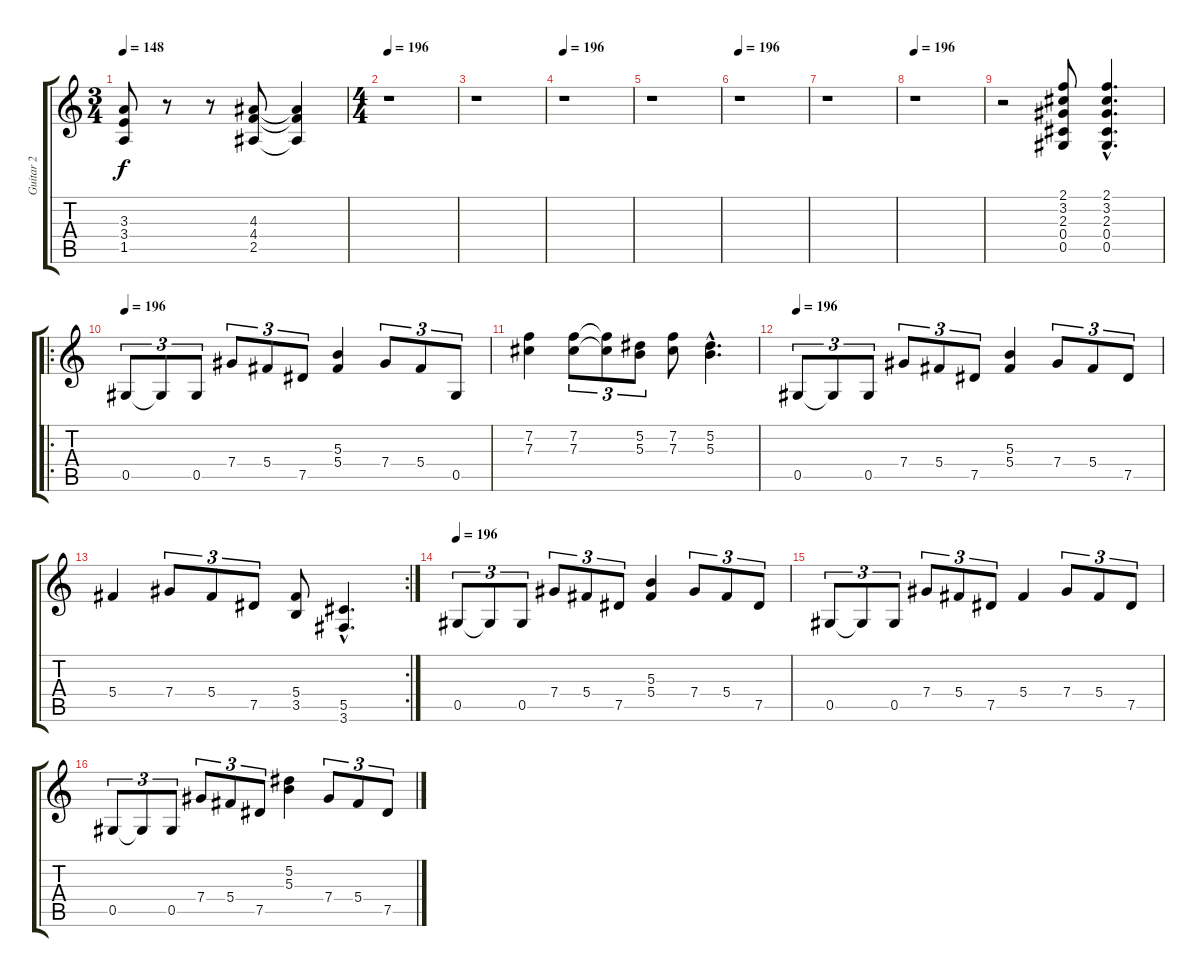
\track ("Guitar 2" "Guitar 2") {instrument distortionguitar}
\staff {score tabs}
\tuning (Eb4 Bb3 Gb3 Db3 Ab2 Eb2) {hide}
\ts (3 4)
\tempo 148
\clef g2
\ks c
(3.3 3.4 1.5).8{dy f} r.8 r.8 (4.3 4.4 2.5).8 (4.3{t} 4.4{t} 2.5{t}).4 |
\ts (4 4)
\tempo 196
r.1 |
r.1 |
\tempo 196
r.1 |
r.1 |
\tempo 196
r.1 |
r.1 |
\tempo 196
r.1 |
r.2 (2.1 3.2 2.3 0.4 0.5).8 (2.1{hac} 3.2{hac} 2.3{hac} 0.4{hac} 0.5{hac}).4{d} |
\ro
\tempo 196
0.5.8{tu (3 2)} 0.5{t}.8{tu (3 2)} 0.5.8{tu (3 2)} 7.4.8{tu (3 2)} 5.4.8{tu (3 2)} 7.5.8{tu (3 2)} (5.3 5.4).4 7.4.8{tu (3 2)} 5.4.8{tu (3 2)} 0.5.8{tu (3 2)} |
(7.2 7.3).4 (7.2 7.3).8{tu (3 2)} (7.2{t} 7.3{t}).8{tu (3 2)} (5.2 5.3).8{tu (3 2)} (7.2 7.3).8 (5.2{hac} 5.3{hac}).4{d} |
\tempo 196
0.5.8{tu (3 2)} 0.5{t}.8{tu (3 2)} 0.5.8{tu (3 2)} 7.4.8{tu (3 2)} 5.4.8{tu (3 2)} 7.5.8{tu (3 2)} (5.3 5.4).4 7.4.8{tu (3 2)} 5.4.8{tu (3 2)} 7.5.8{tu (3 2)} |
\rc 2
5.4.4 7.4.8{tu (3 2)} 5.4.8{tu (3 2)} 7.5.8{tu (3 2)} (5.4 3.5).8 (5.5{hac} 3.6{hac}).4{d} |
\tempo 196
0.5.8{tu (3 2)} 0.5{t}.8{tu (3 2)} 0.5.8{tu (3 2)} 7.4.8{tu (3 2)} 5.4.8{tu (3 2)} 7.5.8{tu (3 2)} (5.3 5.4).4 7.4.8{tu (3 2)} 5.4.8{tu (3 2)} 7.5.8{tu (3 2)} |
0.5.8{tu (3 2)} 0.5{t}.8{tu (3 2)} 0.5.8{tu (3 2)} 7.4.8{tu (3 2)} 5.4.8{tu (3 2)} 7.5.8{tu (3 2)} 5.4.4 7.4.8{tu (3 2)} 5.4.8{tu (3 2)} 7.5.8{tu (3 2)} |
0.5.8{tu (3 2)} 0.5{t}.8{tu (3 2)} 0.5.8{tu (3 2)} 7.4.8{tu (3 2)} 5.4.8{tu (3 2)} 7.5.8{tu (3 2)} (5.2 5.3).4 7.4.8{tu (3 2)} 5.4.8{tu (3 2)} 7.5.8{tu (3 2)}
